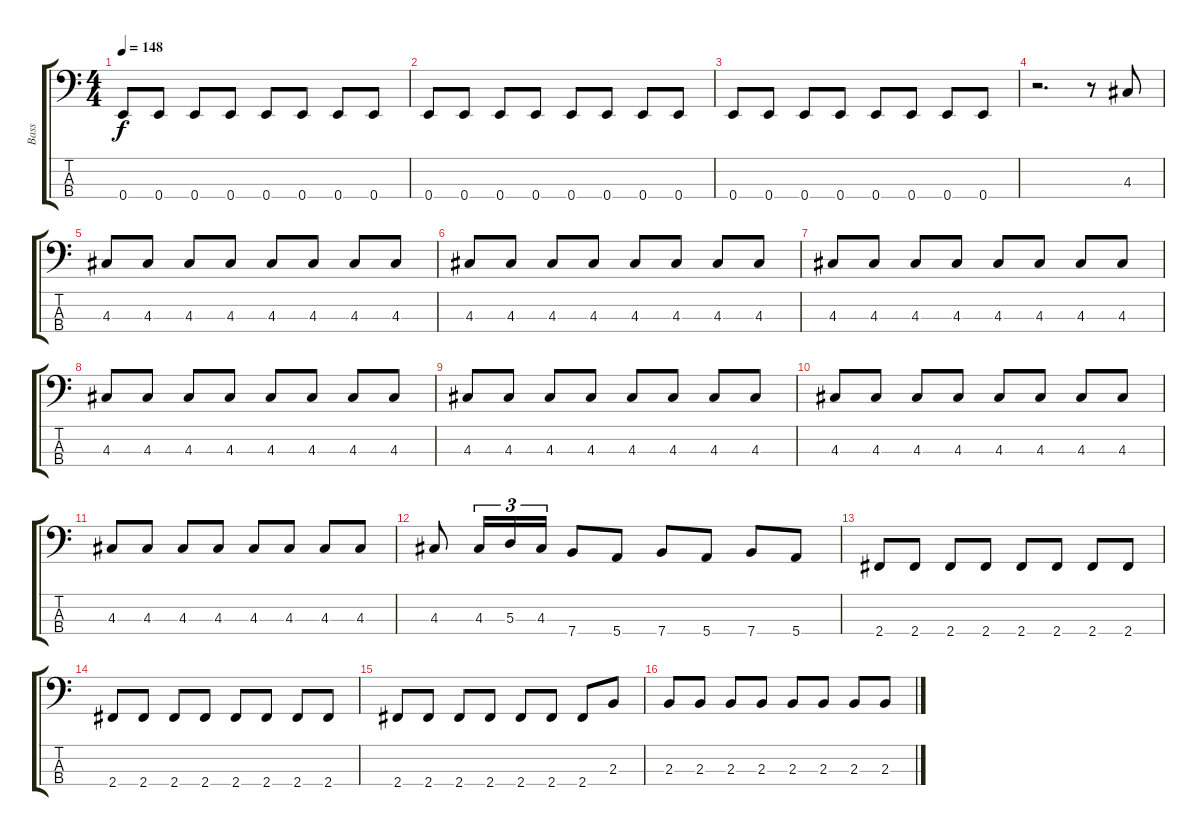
\track ("Bass" "Bass") {instrument electricbassfinger}
\staff {score tabs}
\tuning (G2 D2 A1 E1) {hide}
\ts (4 4)
\tempo 148
\clef f4
\ks c
0.4.8{dy f} 0.4.8 0.4.8 0.4.8 0.4.8 0.4.8 0.4.8 0.4.8 |
0.4.8 0.4.8 0.4.8 0.4.8 0.4.8 0.4.8 0.4.8 0.4.8 |
0.4.8 0.4.8 0.4.8 0.4.8 0.4.8 0.4.8 0.4.8 0.4.8 |
r.2{d} r.8 4.3.8 |
4.3.8 4.3.8 4.3.8 4.3.8 4.3.8 4.3.8 4.3.8 4.3.8 |
4.3.8 4.3.8 4.3.8 4.3.8 4.3.8 4.3.8 4.3.8 4.3.8 |
4.3.8 4.3.8 4.3.8 4.3.8 4.3.8 4.3.8 4.3.8 4.3.8 |
4.3.8 4.3.8 4.3.8 4.3.8 4.3.8 4.3.8 4.3.8 4.3.8 |
4.3.8 4.3.8 4.3.8 4.3.8 4.3.8 4.3.8 4.3.8 4.3.8 |
4.3.8 4.3.8 4.3.8 4.3.8 4.3.8 4.3.8 4.3.8 4.3.8 |
4.3.8 4.3.8 4.3.8 4.3.8 4.3.8 4.3.8 4.3.8 4.3.8 |
4.3.8 4.3.16{tu (3 2)} 5.3.16{tu (3 2)} 4.3.16{tu (3 2)} 7.4.8 5.4.8 7.4.8 5.4.8 7.4.8 5.4.8 |
2.4.8 2.4.8 2.4.8 2.4.8 2.4.8 2.4.8 2.4.8 2.4.8 |
2.4.8 2.4.8 2.4.8 2.4.8 2.4.8 2.4.8 2.4.8 2.4.8 |
2.4.8 2.4.8 2.4.8 2.4.8 2.4.8 2.4.8 2.4.8 2.3.8 |
2.3.8 2.3.8 2.3.8 2.3.8 2.3.8 2.3.8 2.3.8 2.3.8
